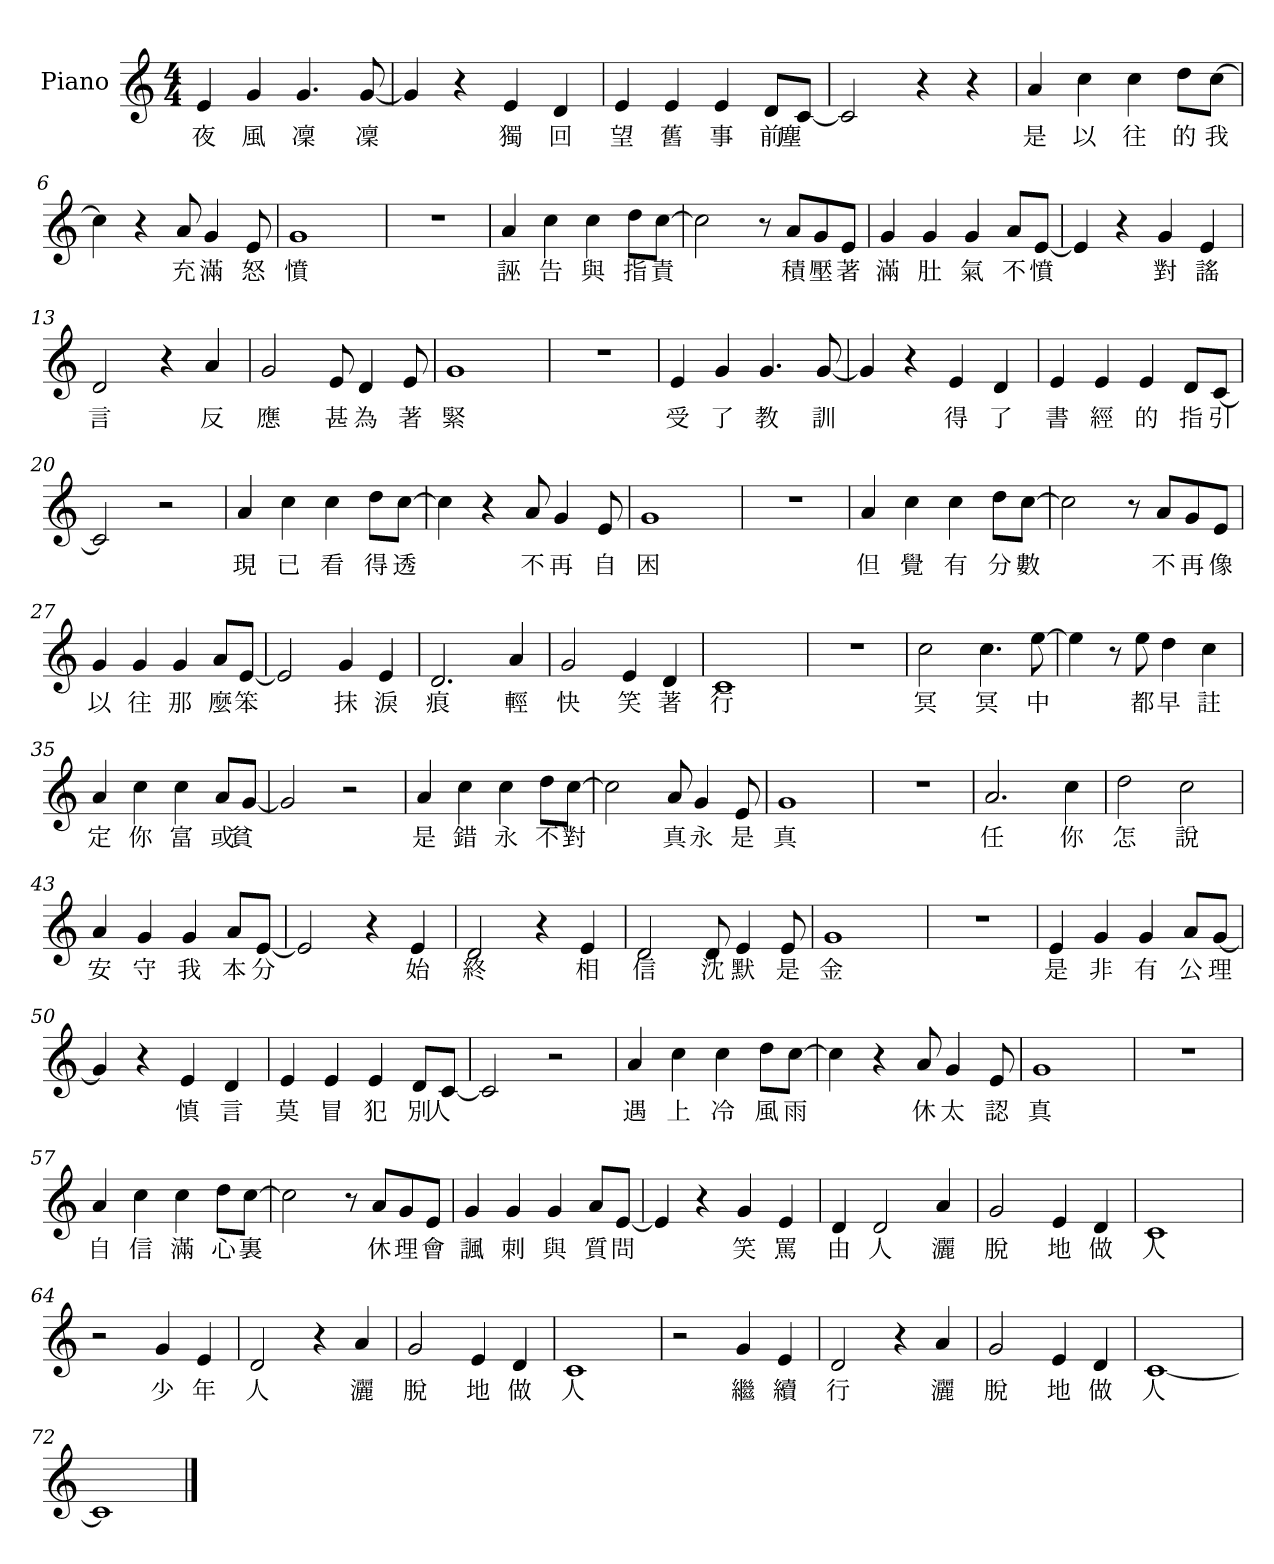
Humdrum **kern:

**kern	**text
*part1	*part1
*staff1	*staff1
*I"Piano	*
*I'Pno.	*
*clefG2	*
*k[]	*
*M4/4	*
=1	=1
4e/	夜
4g/	風
4.g/	凜
[8g/	凜
=2	=2
4g/]	.
4r	.
4e/	獨
4d/	回
=3	=3
4e/	望
4e/	舊
4e/	事
8d/L	前
[8c/J	塵
=4	=4
2c/]	.
4r	.
4r	.
=5	=5
4a/	是
4cc\	以
4cc\	往
8dd\L	的
[8cc\J	我
=6	=6
4cc\]	.
4r	.
8a/	充
4g/	滿
8e/	怒
=7	=7
1g	憤
=8	=8
1r	.
=9	=9
4a/	誣
4cc\	告
4cc\	與
8dd\L	指
[8cc\J	責
!!LO:LB:g=z
=10	=10
2cc\]	.
8r	.
8a/L	積
8g/	壓
8e/J	著
=11	=11
4g/	滿
4g/	肚
4g/	氣
8a/L	不
[8e/J	憤
=12	=12
4e/]	.
4r	.
4g/	對
4e/	謠
=13	=13
2d/	言
4r	.
4a/	反
=14	=14
2g/	應
8e/	甚
4d/	為
8e/	著
=15	=15
1g	緊
=16	=16
1r	.
=17	=17
4e/	受
4g/	了
4.g/	教
[8g/	訓
=18	=18
4g/]	.
4r	.
4e/	得
4d/	了
=19	=19
4e/	書
4e/	經
4e/	的
8d/L	指
[8c/J	引
!!LO:LB:g=z
=20	=20
2c/]	.
2r	.
=21	=21
4a/	現
4cc\	已
4cc\	看
8dd\L	得
[8cc\J	透
=22	=22
4cc\]	.
4r	.
8a/	不
4g/	再
8e/	自
=23	=23
1g	困
=24	=24
1r	.
=25	=25
4a/	但
4cc\	覺
4cc\	有
8dd\L	分
[8cc\J	數
=26	=26
2cc\]	.
8r	.
8a/L	不
8g/	再
8e/J	像
=27	=27
4g/	以
4g/	往
4g/	那
8a/L	麼
[8e/J	笨
=28	=28
2e/]	.
4g/	抹
4e/	淚
=29	=29
2.d/	痕
4a/	輕
!!LO:LB:g=z
=30	=30
2g/	快
4e/	笑
4d/	著
=31	=31
1c	行
=32	=32
1r	.
=33	=33
2cc\	冥
4.cc\	冥
[8ee\	中
=34	=34
4ee\]	.
8r	.
8ee\	都
4dd\	早
4cc\	註
=35	=35
4a/	定
4cc\	你
4cc\	富
8a/L	或
[8g/J	貧
=36	=36
2g/]	.
2r	.
=37	=37
4a/	是
4cc\	錯
4cc\	永
8dd\L	不
[8cc\J	對
=38	=38
2cc\]	.
8a/	真
4g/	永
8e/	是
=39	=39
1g	真
=40	=40
1r	.
!!LO:LB:g=z
=41	=41
2.a/	任
4cc\	你
=42	=42
2dd\	怎
2cc\	說
=43	=43
4a/	安
4g/	守
4g/	我
8a/L	本
[8e/J	分
=44	=44
2e/]	.
4r	.
4e/	始
=45	=45
2d/	終
4r	.
4e/	相
=46	=46
2d/	信
8d/	沈
4e/	默
8e/	是
=47	=47
1g	金
=48	=48
1r	.
=49	=49
4e/	是
4g/	非
4g/	有
8a/L	公
[8g/J	理
=50	=50
4g/]	.
4r	.
4e/	慎
4d/	言
=51	=51
4e/	莫
4e/	冒
4e/	犯
8d/L	別
[8c/J	人
!!LO:LB:g=z
=52	=52
2c/]	.
2r	.
=53	=53
4a/	遇
4cc\	上
4cc\	冷
8dd\L	風
[8cc\J	雨
=54	=54
4cc\]	.
4r	.
8a/	休
4g/	太
8e/	認
=55	=55
1g	真
=56	=56
1r	.
=57	=57
4a/	自
4cc\	信
4cc\	滿
8dd\L	心
[8cc\J	裏
=58	=58
2cc\]	.
8r	.
8a/L	休
8g/	理
8e/J	會
=59	=59
4g/	諷
4g/	刺
4g/	與
8a/L	質
[8e/J	問
=60	=60
4e/]	.
4r	.
4g/	笑
4e/	罵
=61	=61
4d/	由
2d/	人
4a/	灑
!!LO:LB:g=z
=62	=62
2g/	脫
4e/	地
4d/	做
=63	=63
1c	人
=64	=64
2r	.
4g/	少
4e/	年
=65	=65
2d/	人
4r	.
4a/	灑
=66	=66
2g/	脫
4e/	地
4d/	做
=67	=67
1c	人
=68	=68
2r	.
4g/	繼
4e/	續
=69	=69
2d/	行
4r	.
4a/	灑
=70	=70
2g/	脫
4e/	地
4d/	做
=71	=71
[1c	人
=72	=72
1c]	.
==	==
*-	*-
